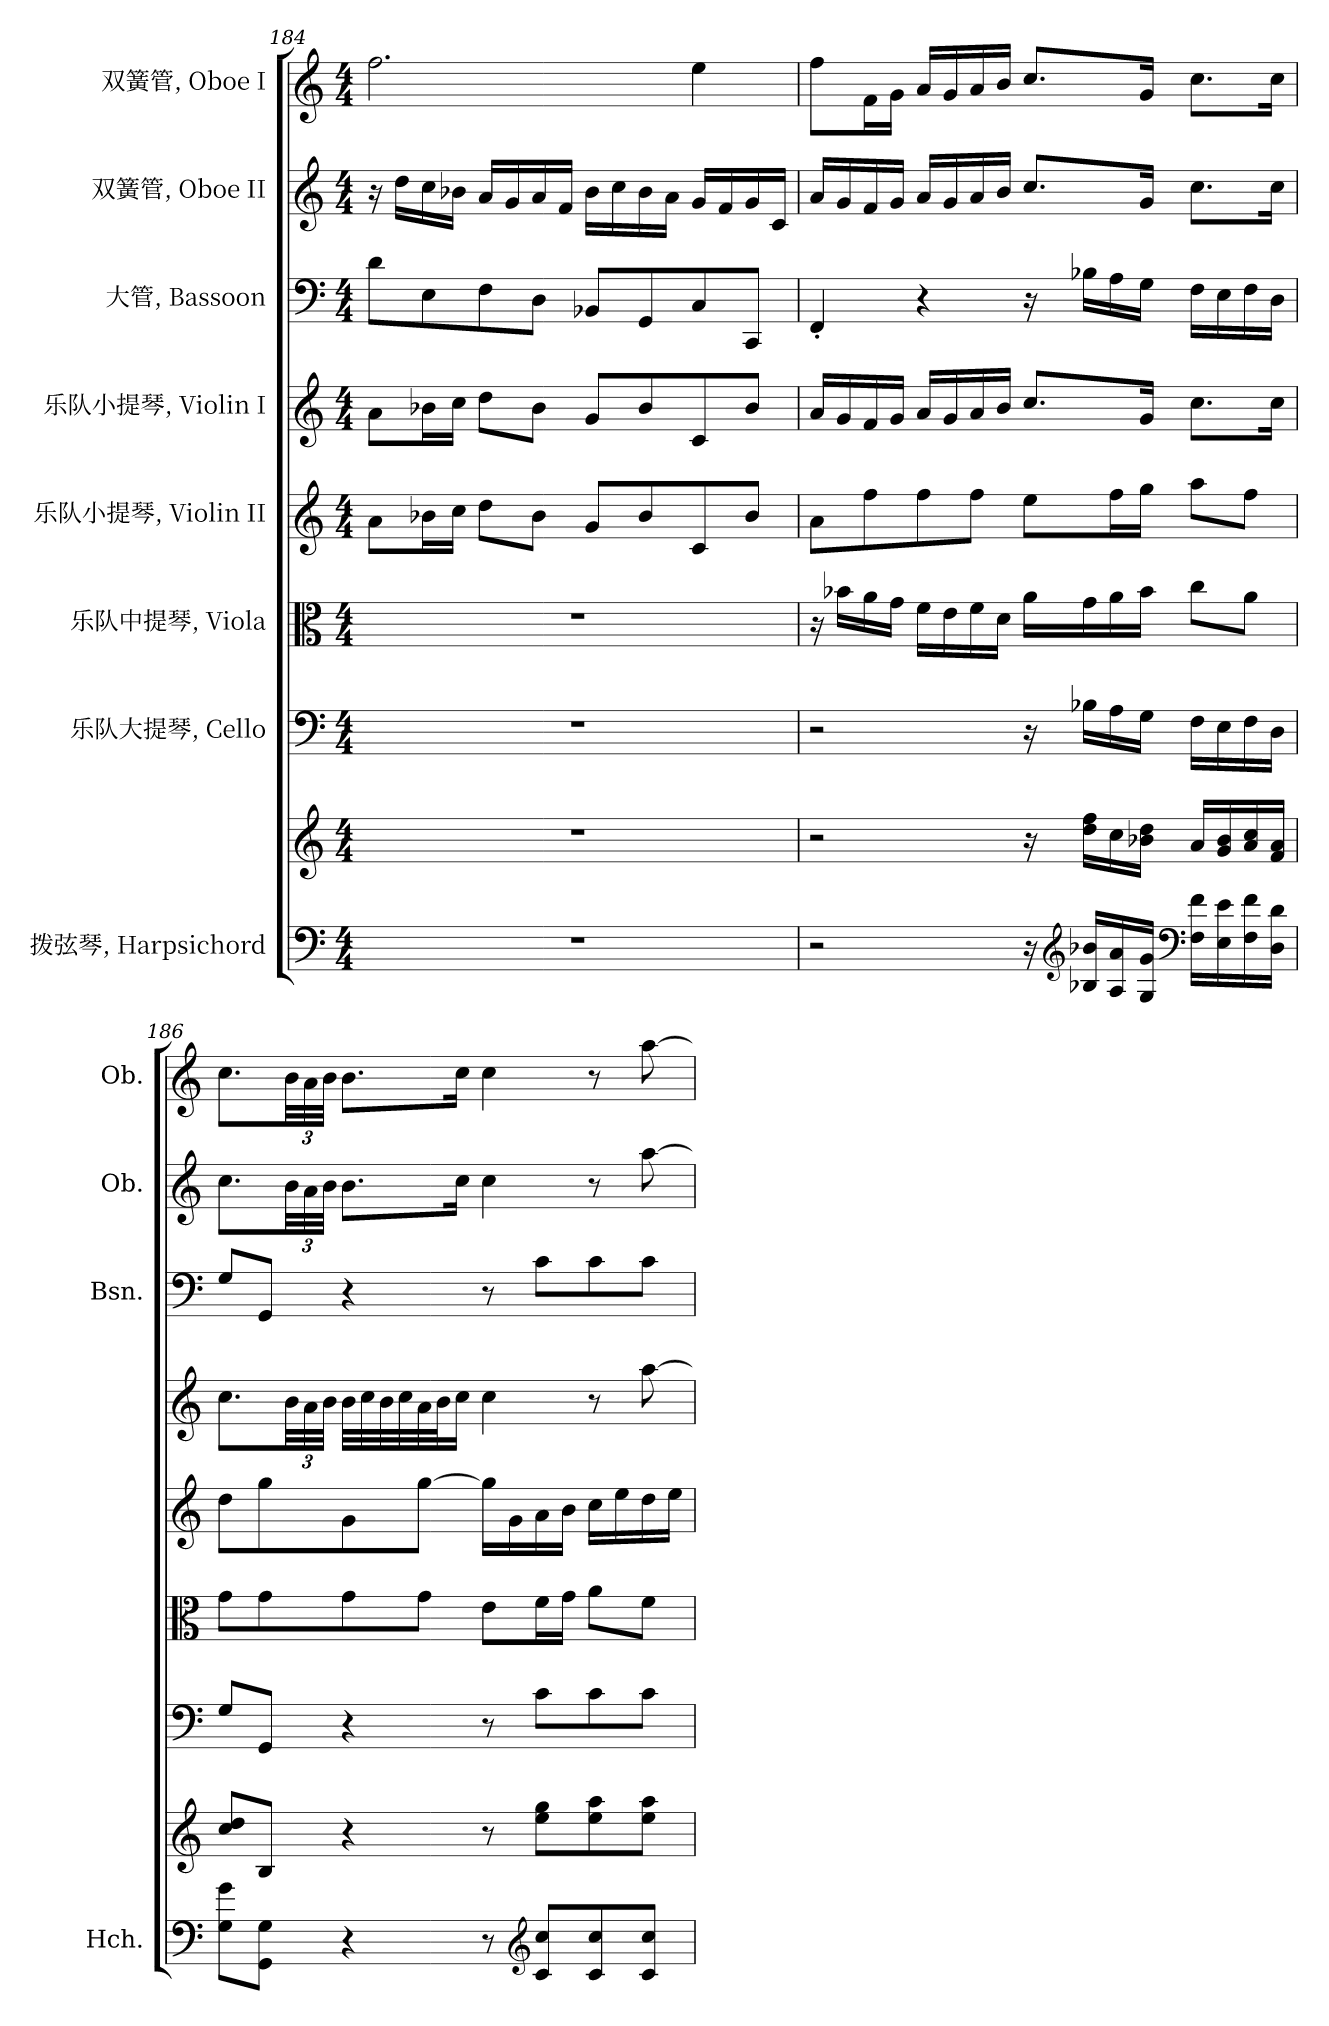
**kern	**kern	**kern	**kern	**kern	**kern	**kern	**kern	**kern
*part8	*part8	*part7	*part6	*part5	*part4	*part3	*part2	*part1
*staff9	*staff8	*staff7	*staff6	*staff5	*staff4	*staff3	*staff2	*staff1
*I"拨弦琴, Harpsichord	*	*I"乐队大提琴, Cello	*I"乐队中提琴, Viola	*I"乐队小提琴, Violin II	*I"乐队小提琴, Violin I	*I"大管, Bassoon	*I"双簧管, Oboe II	*I"双簧管, Oboe I
*I'Hch.	*	*	*	*	*	*I'Bsn.	*I'Ob.	*I'Ob.
!!LO:PB:g=z
*clefF4	*clefG2	*clefF4	*clefC3	*clefG2	*clefG2	*clefF4	*clefG2	*clefG2
*k[]	*k[]	*k[]	*k[]	*k[]	*k[]	*k[]	*k[]	*k[]
*M4/4	*M4/4	*M4/4	*M4/4	*M4/4	*M4/4	*M4/4	*M4/4	*M4/4
=184	=184	=184	=184	=184	=184	=184	=184	=184
1r	1r	1r	1r	8a\L	8a\L	8d\L	16r	2.ff\
.	.	.	.	.	.	.	16dd\LL	.
.	.	.	.	16b-X\L	16b-X\L	8E\	16cc\	.
.	.	.	.	16cc\JJ	16cc\JJ	.	16b-X\JJ	.
.	.	.	.	8dd\L	8dd\L	8F\	16a/LL	.
.	.	.	.	.	.	.	16g/	.
.	.	.	.	8b-\J	8b-\J	8D\J	16a/	.
.	.	.	.	.	.	.	16f/JJ	.
.	.	.	.	8g/L	8g/L	8BB-X/L	16b-\LL	.
.	.	.	.	.	.	.	16cc\	.
.	.	.	.	8b-/	8b-/	8GG/	16b-\	.
.	.	.	.	.	.	.	16a\JJ	.
.	.	.	.	8c/	8c/	8C/	16g/LL	4ee\
.	.	.	.	.	.	.	16f/	.
.	.	.	.	8b-/J	8b-/J	8CC/J	16g/	.
.	.	.	.	.	.	.	16c/JJ	.
=185	=185	=185	=185	=185	=185	=185	=185	=185
2r	2r	2r	16r	8a\L	16a/LL	4FF'/	16a/LL	8ff\L
.	.	.	16b-X\LL	.	16g/	.	16g/	.
.	.	.	16a\	8ff\	16f/	.	16f/	16f\L
.	.	.	16g\JJ	.	16g/JJ	.	16g/JJ	16g\JJ
.	.	.	16f\LL	8ff\	16a/LL	4r	16a/LL	16a/LL
.	.	.	16e\	.	16g/	.	16g/	16g/
.	.	.	16f\	8ff\J	16a/	.	16a/	16a/
.	.	.	16d\JJ	.	16b/JJ	.	16b/JJ	16b/JJ
16r	16r	16r	16a\LL	8ee\L	8.cc/L	16r	8.cc/L	8.cc/L
*clefG2	*	*	*	*	*	*	*	*
16B-X/ 16b-X/LL	16dd\ 16ff\LL	16B-X\LL	16g\	.	.	16B-X\LL	.	.
16A/ 16a/	16cc\	16A\	16a\	16ff\L	.	16A\	.	.
16G/ 16g/JJ	16b-X\ 16dd\JJ	16G\JJ	16b-\JJ	16gg\JJ	16g/Jk	16G\JJ	16g/Jk	16g/Jk
*clefF4	*	*	*	*	*	*	*	*
16F\ 16f\LL	16a/LL	16F\LL	8cc\L	8aa\L	8.cc\L	16F\LL	8.cc\L	8.cc\L
16E\ 16e\	16g/ 16b-/	16E\	.	.	.	16E\	.	.
16F\ 16f\	16a/ 16cc/	16F\	8a\J	8ff\J	.	16F\	.	.
16D\ 16d\JJ	16f/ 16a/JJ	16D\JJ	.	.	16cc\Jk	16D\JJ	16cc\Jk	16cc\Jk
!!LO:PB:g=z
=186	=186	=186	=186	=186	=186	=186	=186	=186
8G\ 8g\L	8cc/ 8dd/L	8G/L	8g\L	8dd\L	8.cc\L	8G/L	8.cc\L	8.cc\L
8GG\ 8G\J	8B/J	8GG/J	8g\	8gg\	.	8GG/J	.	.
*	*	*	*	*	*Xbrackettup	*	*Xbrackettup	*Xbrackettup
.	.	.	.	.	48b\LL	.	48b\LL	48b\LL
.	.	.	.	.	48a\	.	48a\	48a\
.	.	.	.	.	48b\JJJ	.	48b\JJJ	48b\JJJ
4r	4r	4r	8g\	8g\	32b\LLL	4r	8.b\L	8.b\L
.	.	.	.	.	32cc\	.	.	.
.	.	.	.	.	32b\	.	.	.
.	.	.	.	.	32cc\	.	.	.
.	.	.	8g\J	[8gg\J	32a\	.	.	.
.	.	.	.	.	32b\J	.	.	.
.	.	.	.	.	16cc\JJ	.	16cc\Jk	16cc\Jk
8r	8r	8r	8e\L	16gg\LL]	4cc\	8r	4cc\	4cc\
.	.	.	.	16g\	.	.	.	.
*clefG2	*	*	*	*	*	*	*	*
8c/ 8cc/L	8ee\ 8gg\L	8c\L	16f\L	16a\	.	8c\L	.	.
.	.	.	16g\JJ	16b\JJ	.	.	.	.
8c/ 8cc/	8ee\ 8aa\	8c\	8a\L	16cc\LL	8r	8c\	8r	8r
.	.	.	.	16ee\	.	.	.	.
8c/ 8cc/J	8ee\ 8aa\J	8c\J	8f\J	16dd\	[8aa\	8c\J	[8aa\	[8aa\
.	.	.	.	16ee\JJ	.	.	.	.
=	=	=	=	=	=	=	=	=
*-	*-	*-	*-	*-	*-	*-	*-	*-
